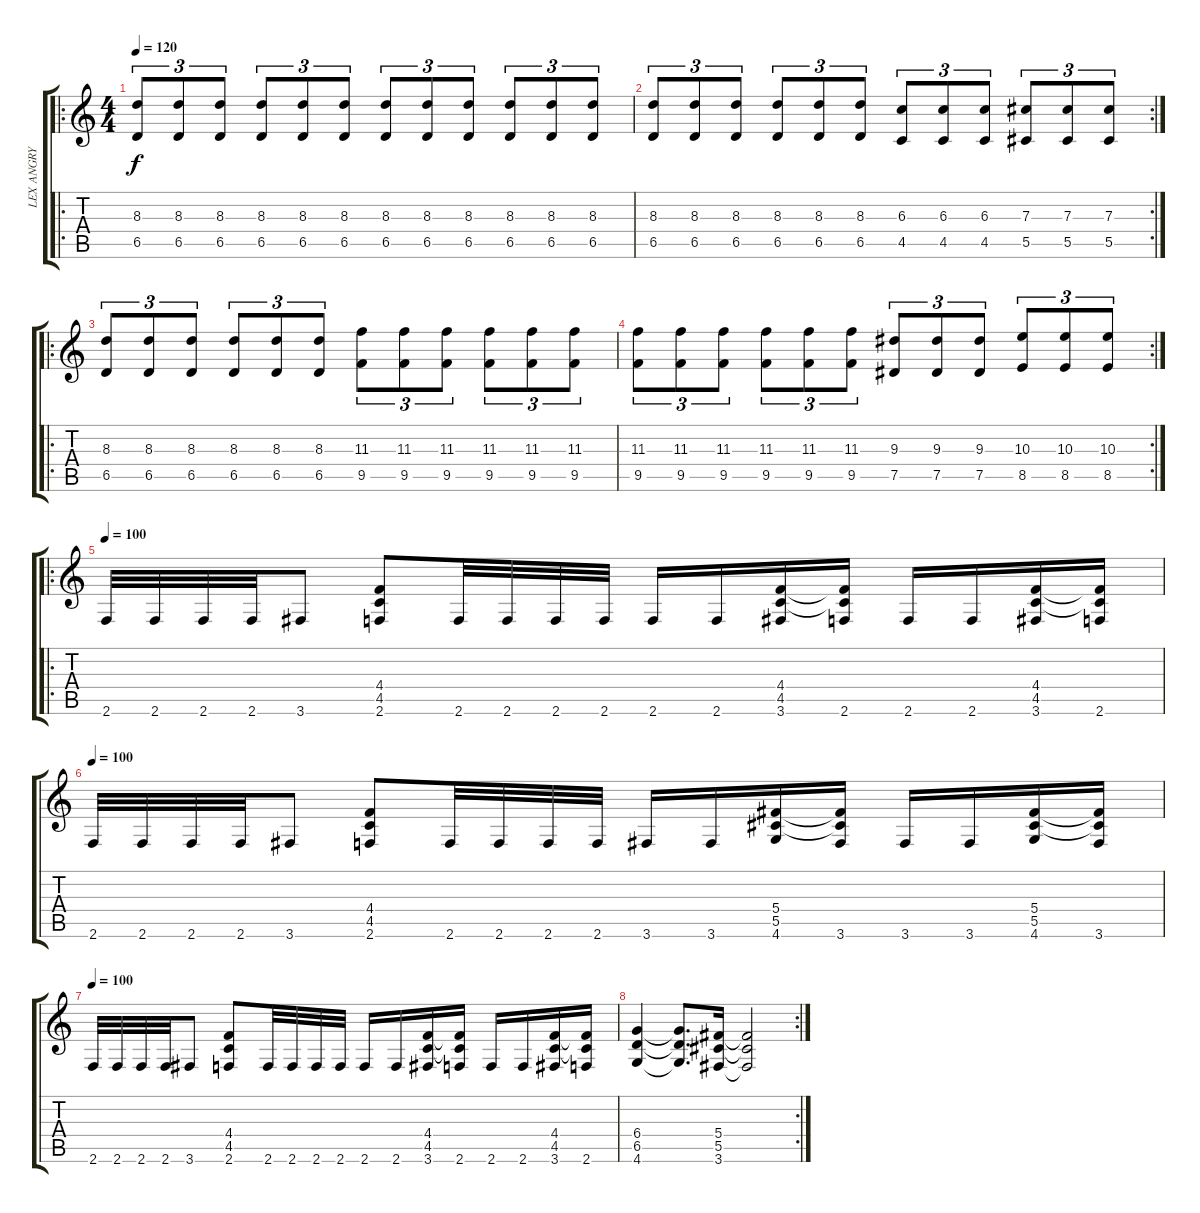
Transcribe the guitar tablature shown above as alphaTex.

\track ("LEX ANGRY" "LEX ANGRY") {instrument acousticguitarsteel}
\staff {score tabs}
\tuning (Eb4 Bb3 Gb3 Db3 Ab2 Eb2) {hide}
\ro
\ts (4 4)
\tempo 120
\clef g2
\ks c
(8.3 6.5).8{tu (3 2) dy f} (8.3 6.5).8{tu (3 2)} (8.3 6.5).8{tu (3 2)} (8.3 6.5).8{tu (3 2)} (8.3 6.5).8{tu (3 2)} (8.3 6.5).8{tu (3 2)} (8.3 6.5).8{tu (3 2)} (8.3 6.5).8{tu (3 2)} (8.3 6.5).8{tu (3 2)} (8.3 6.5).8{tu (3 2)} (8.3 6.5).8{tu (3 2)} (8.3 6.5).8{tu (3 2)} |
\rc 2
(8.3 6.5).8{tu (3 2)} (8.3 6.5).8{tu (3 2)} (8.3 6.5).8{tu (3 2)} (8.3 6.5).8{tu (3 2)} (8.3 6.5).8{tu (3 2)} (8.3 6.5).8{tu (3 2)} (6.3 4.5).8{tu (3 2)} (6.3 4.5).8{tu (3 2)} (6.3 4.5).8{tu (3 2)} (7.3 5.5).8{tu (3 2)} (7.3 5.5).8{tu (3 2)} (7.3 5.5).8{tu (3 2)} |
\ro
(8.3 6.5).8{tu (3 2)} (8.3 6.5).8{tu (3 2)} (8.3 6.5).8{tu (3 2)} (8.3 6.5).8{tu (3 2)} (8.3 6.5).8{tu (3 2)} (8.3 6.5).8{tu (3 2)} (11.3 9.5).8{tu (3 2)} (11.3 9.5).8{tu (3 2)} (11.3 9.5).8{tu (3 2)} (11.3 9.5).8{tu (3 2)} (11.3 9.5).8{tu (3 2)} (11.3 9.5).8{tu (3 2)} |
\rc 2
(11.3 9.5).8{tu (3 2)} (11.3 9.5).8{tu (3 2)} (11.3 9.5).8{tu (3 2)} (11.3 9.5).8{tu (3 2)} (11.3 9.5).8{tu (3 2)} (11.3 9.5).8{tu (3 2)} (9.3 7.5).8{tu (3 2)} (9.3 7.5).8{tu (3 2)} (9.3 7.5).8{tu (3 2)} (10.3 8.5).8{tu (3 2)} (10.3 8.5).8{tu (3 2)} (10.3 8.5).8{tu (3 2)} |
\ro
\tempo 100
2.6.32 2.6.32 2.6.32 2.6.32 3.6.8 (4.4 4.5 2.6).8 2.6.32 2.6.32 2.6.32 2.6.32 2.6.16 2.6.16 (4.4 4.5 3.6).16 (4.4{t} 4.5{t} 2.6).16 2.6.16 2.6.16 (4.4 4.5 3.6).16 (4.4{t} 4.5{t} 2.6).16 |
\tempo 100
2.6.32 2.6.32 2.6.32 2.6.32 3.6.8 (4.4 4.5 2.6).8 2.6.32 2.6.32 2.6.32 2.6.32 3.6.16 3.6.16 (5.4 5.5 4.6).16 (5.4{t} 5.5{t} 3.6).16 3.6.16 3.6.16 (5.4 5.5 4.6).16 (5.4{t} 5.5{t} 3.6).16 |
\tempo 100
2.6.32 2.6.32 2.6.32 2.6.32 3.6.8 (4.4 4.5 2.6).8 2.6.32 2.6.32 2.6.32 2.6.32 2.6.16 2.6.16 (4.4 4.5 3.6).16 (4.4{t} 4.5{t} 2.6).16 2.6.16 2.6.16 (4.4 4.5 3.6).16 (4.4{t} 4.5{t} 2.6).16 |
\rc 2
(6.4 6.5 4.6).4 (6.4{t} 6.5{t} 4.6{t}).8{d} (5.4 5.5 3.6).16 (5.4{t} 5.5{t} 3.6{t}).2
